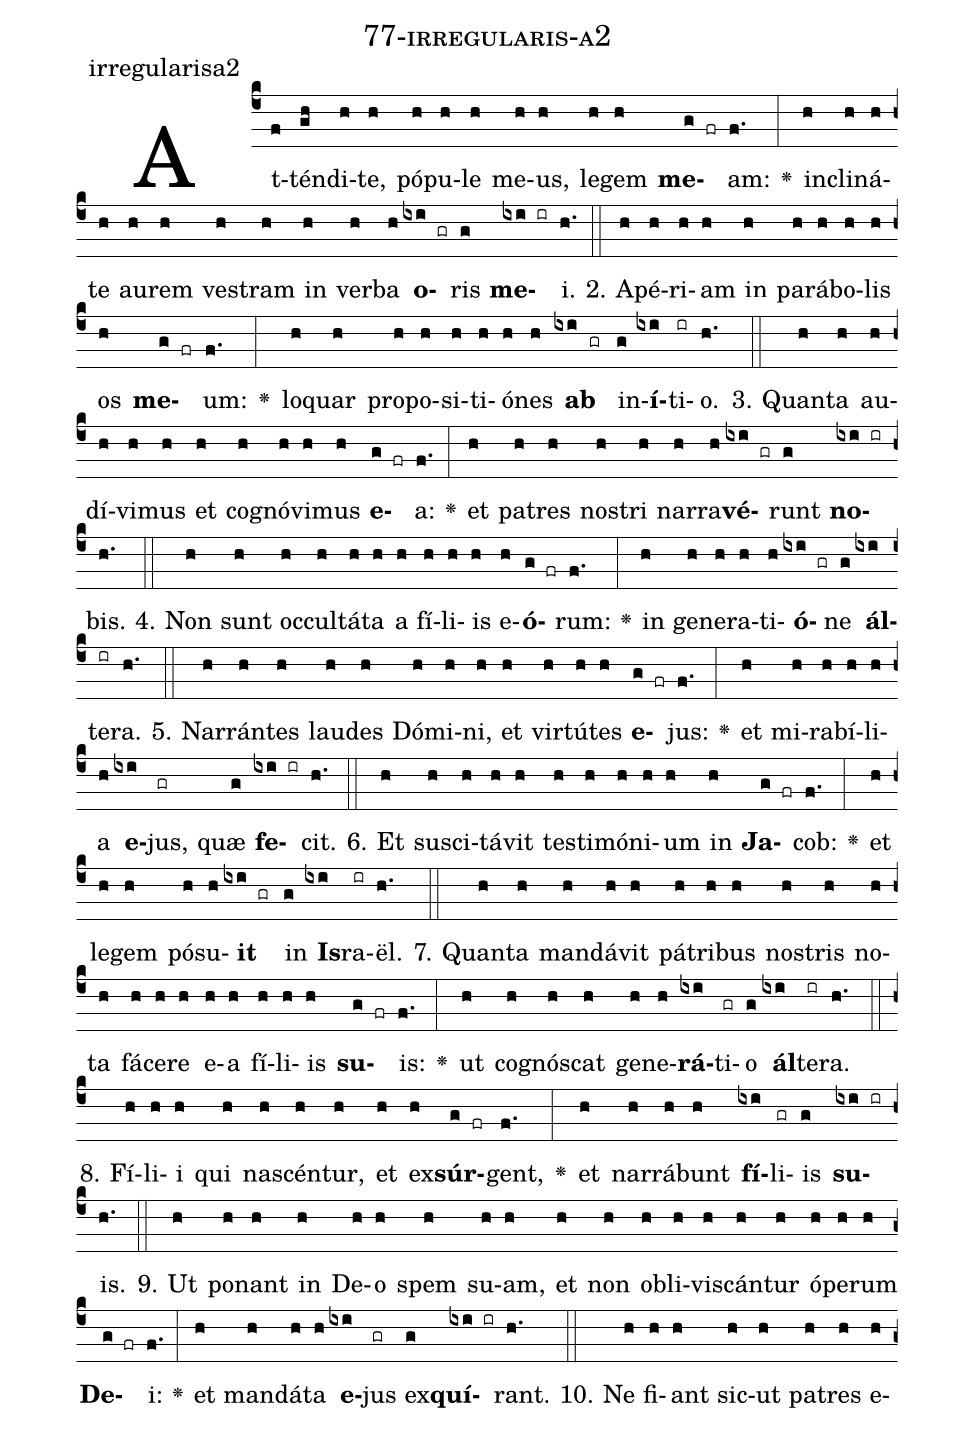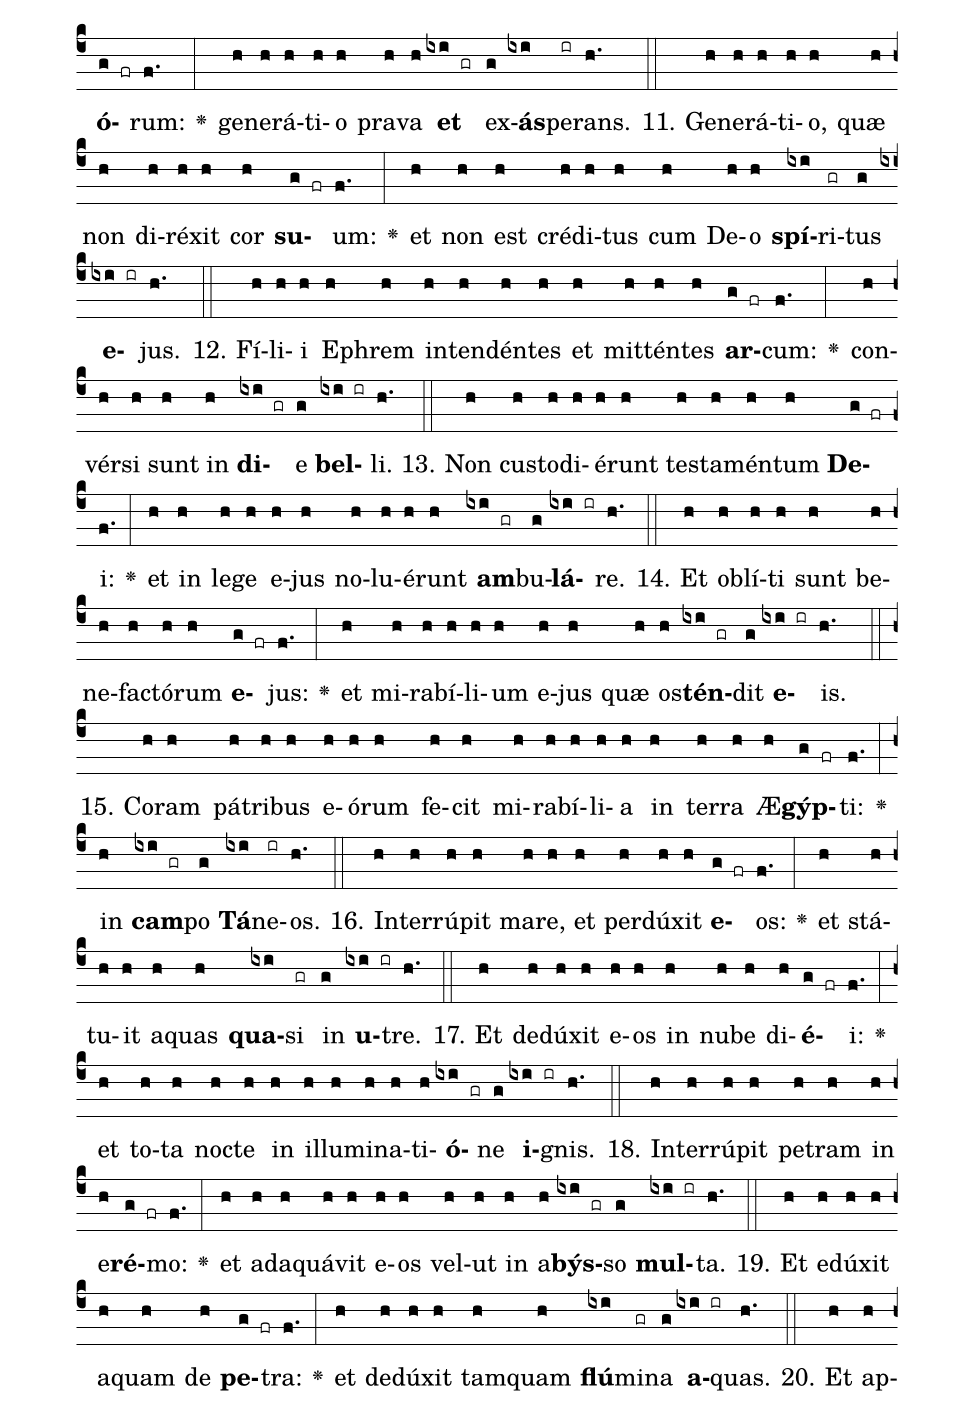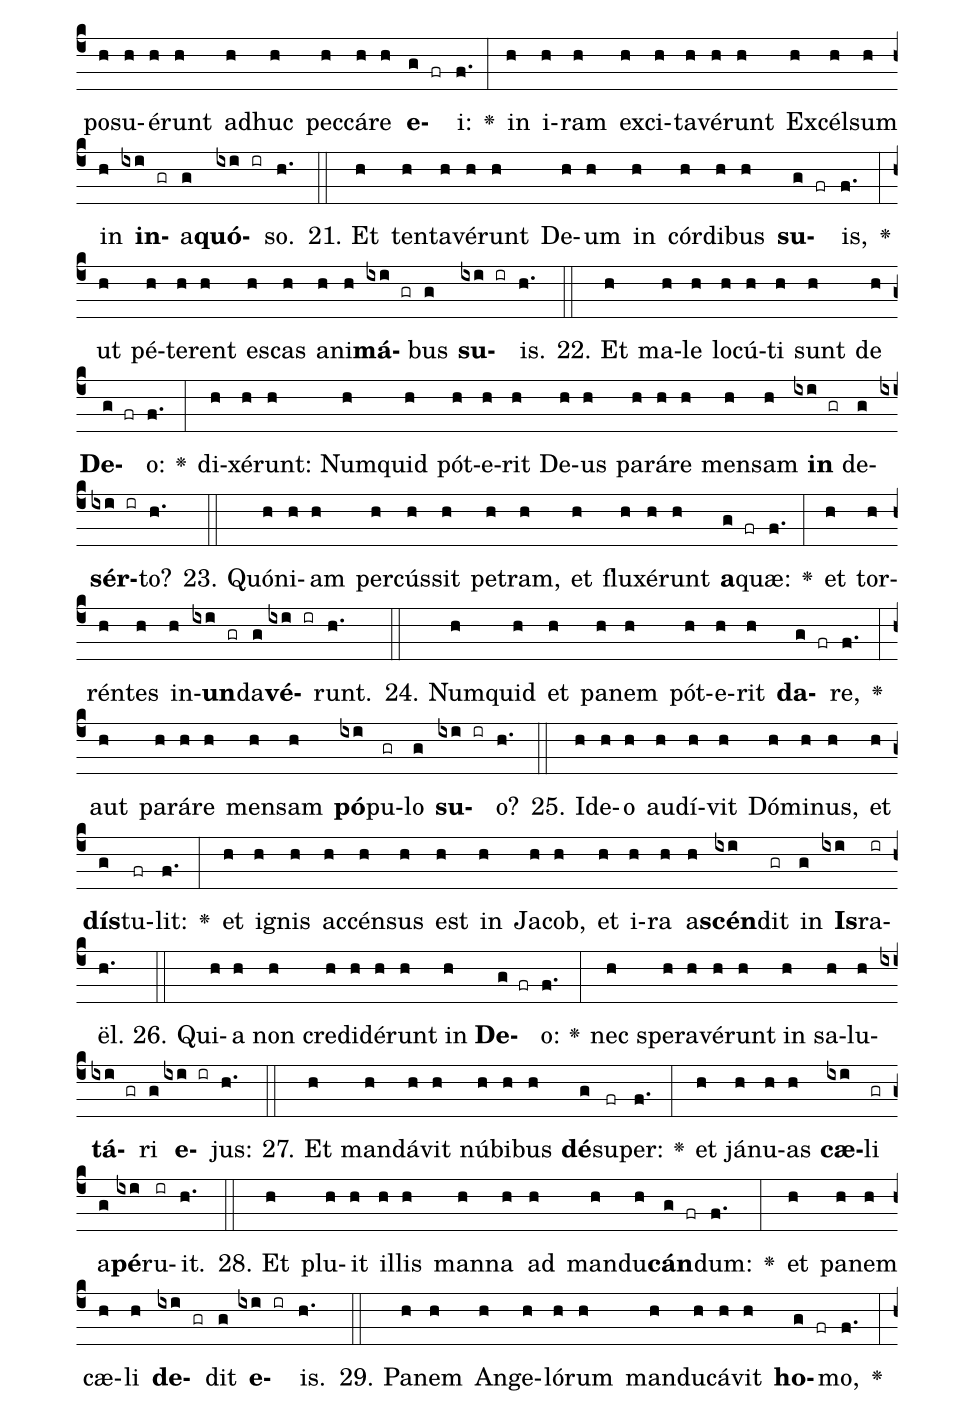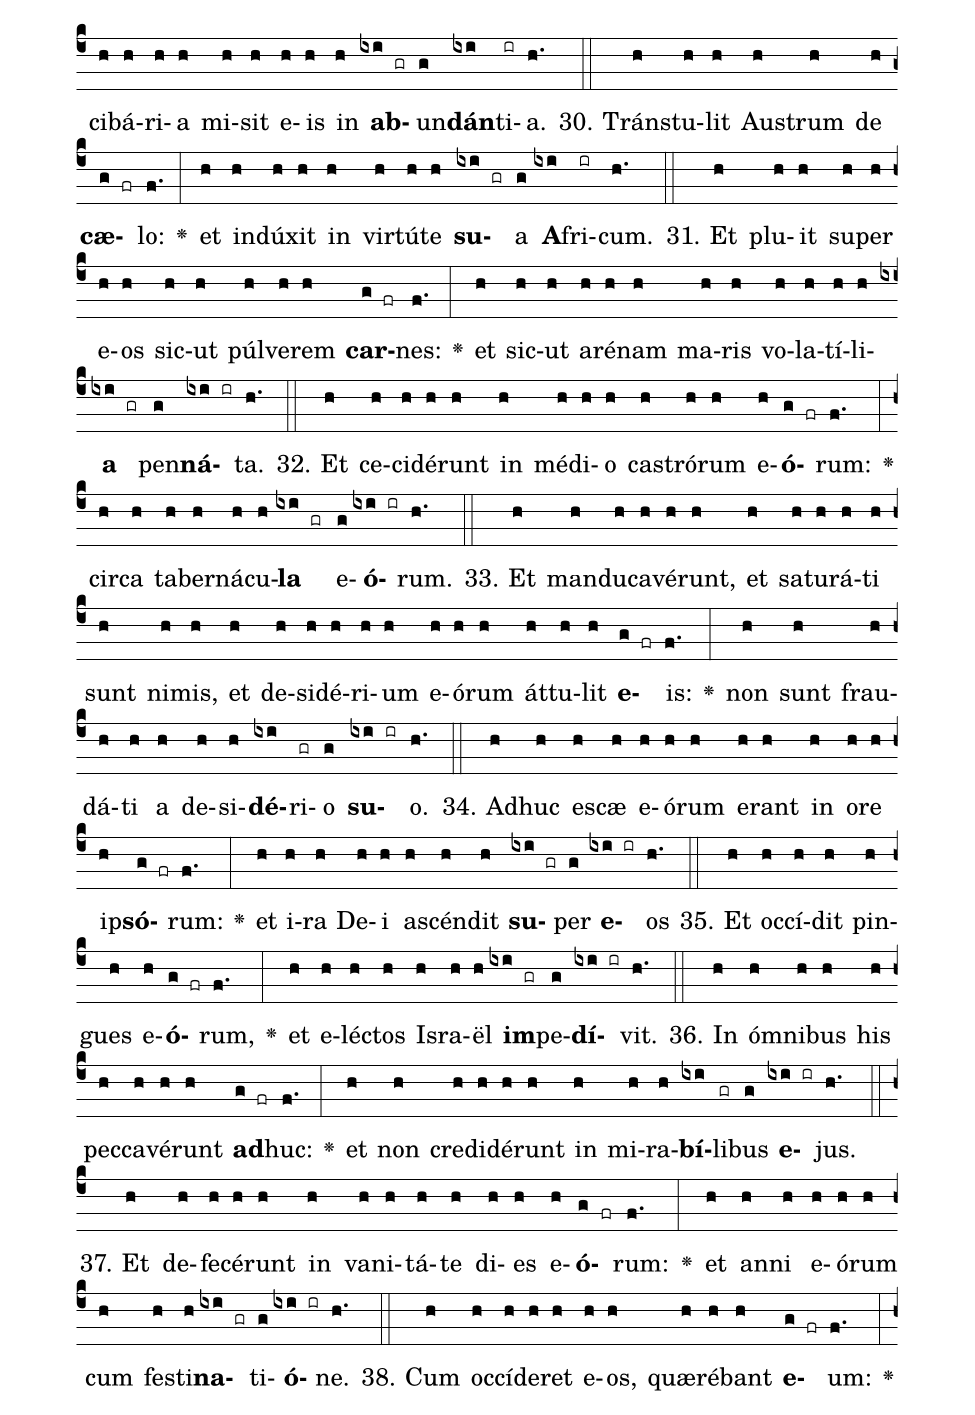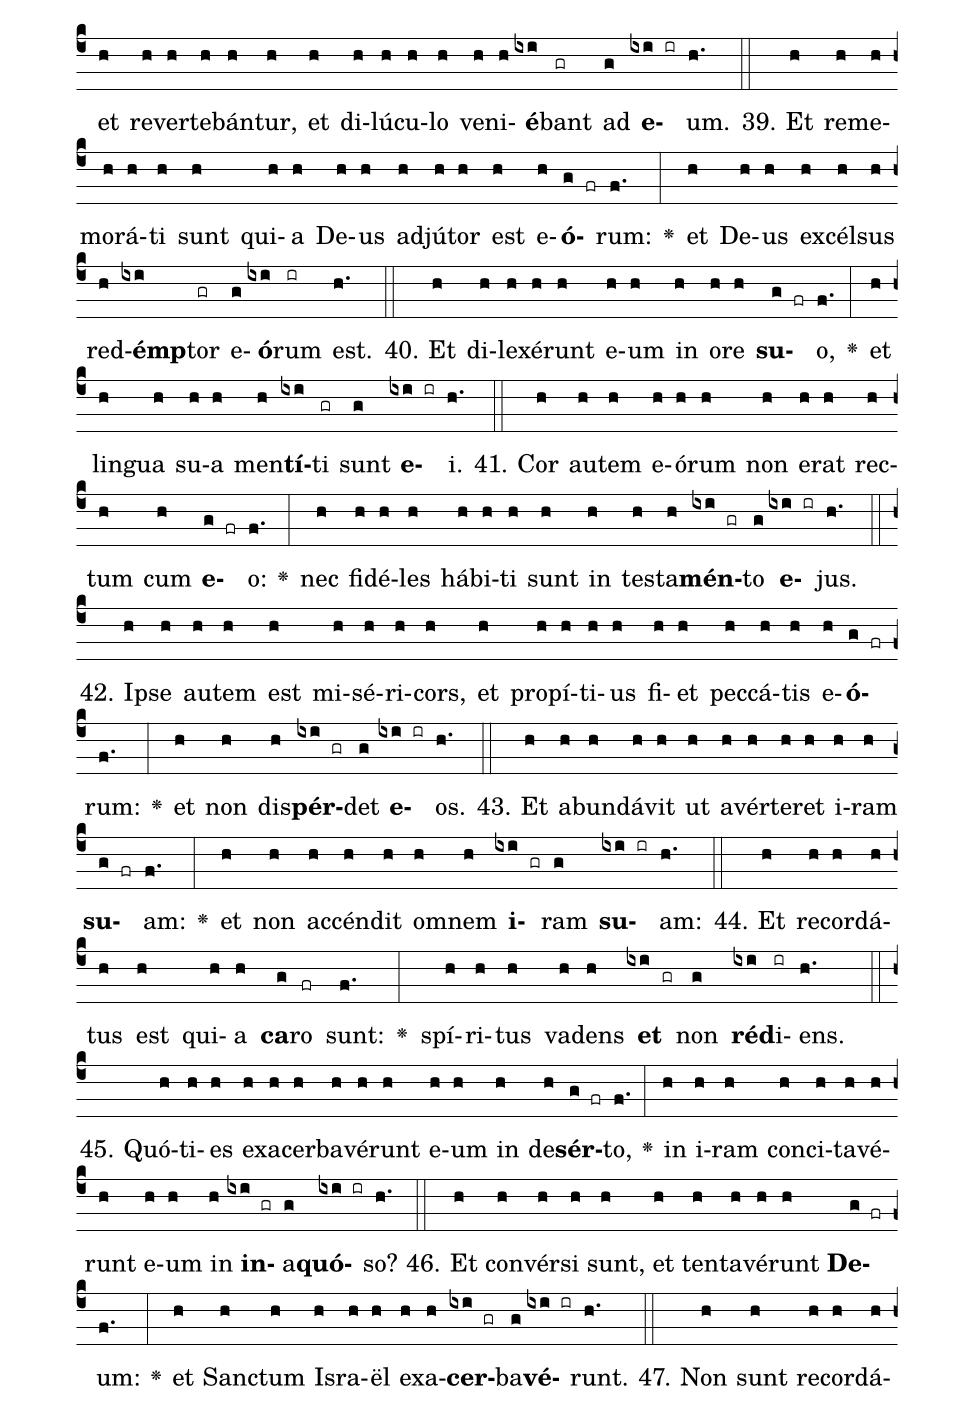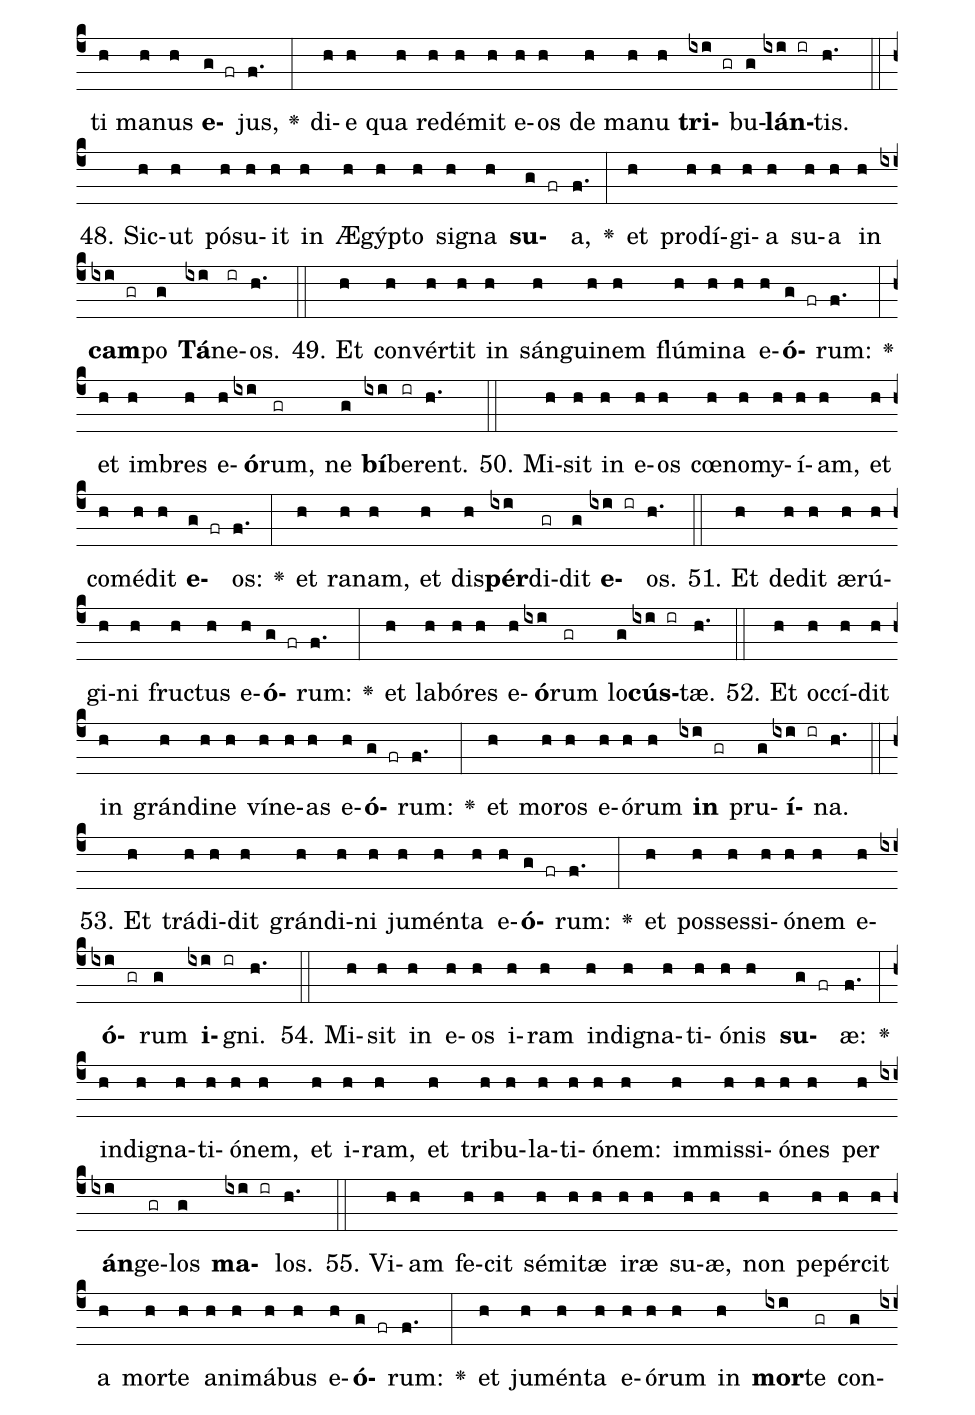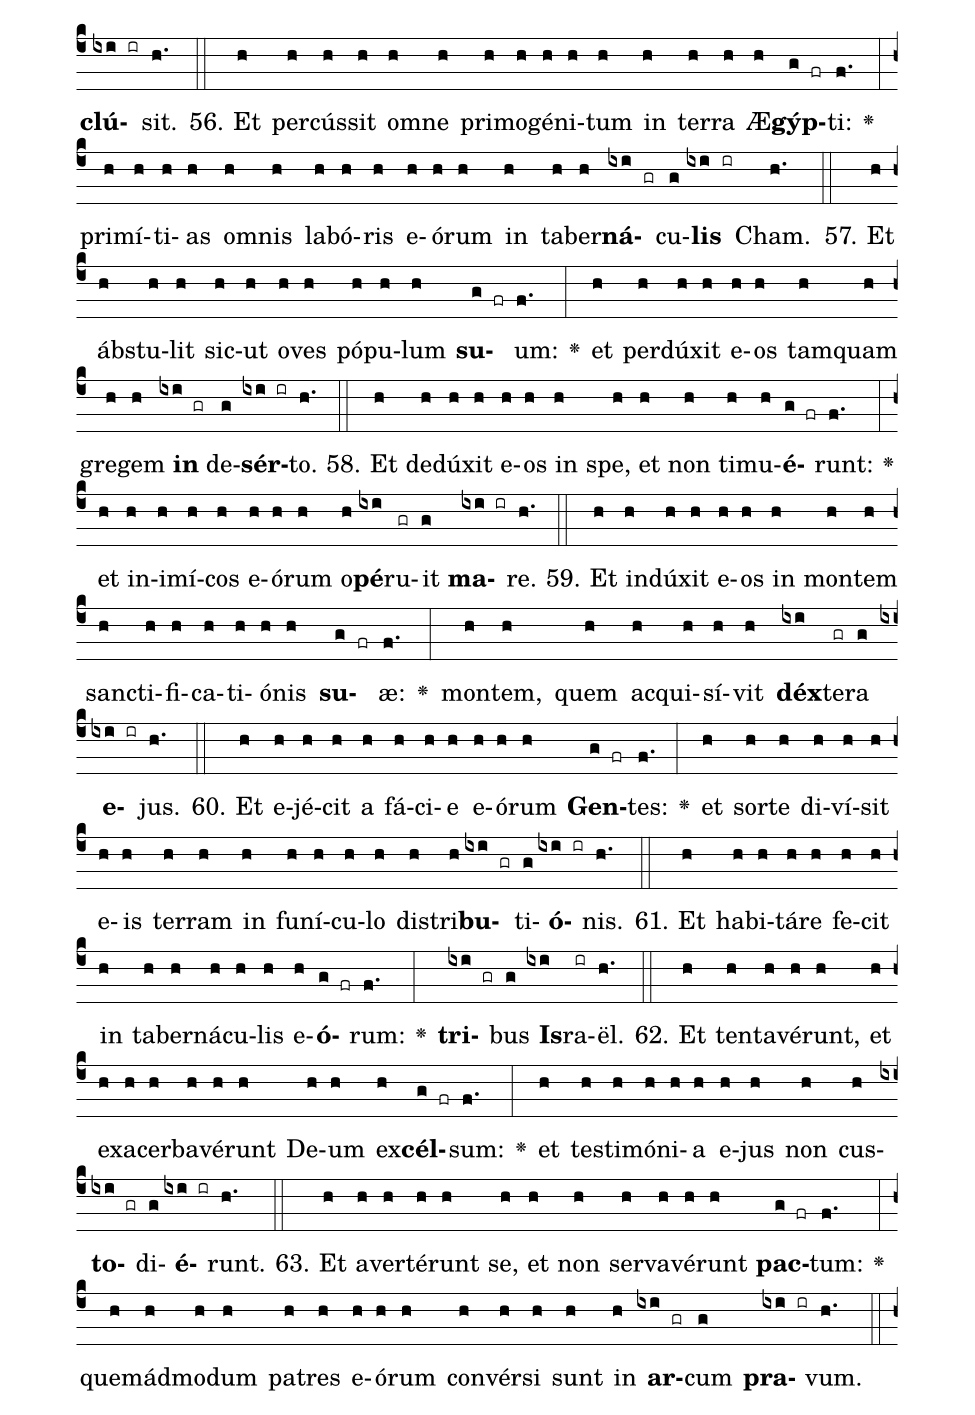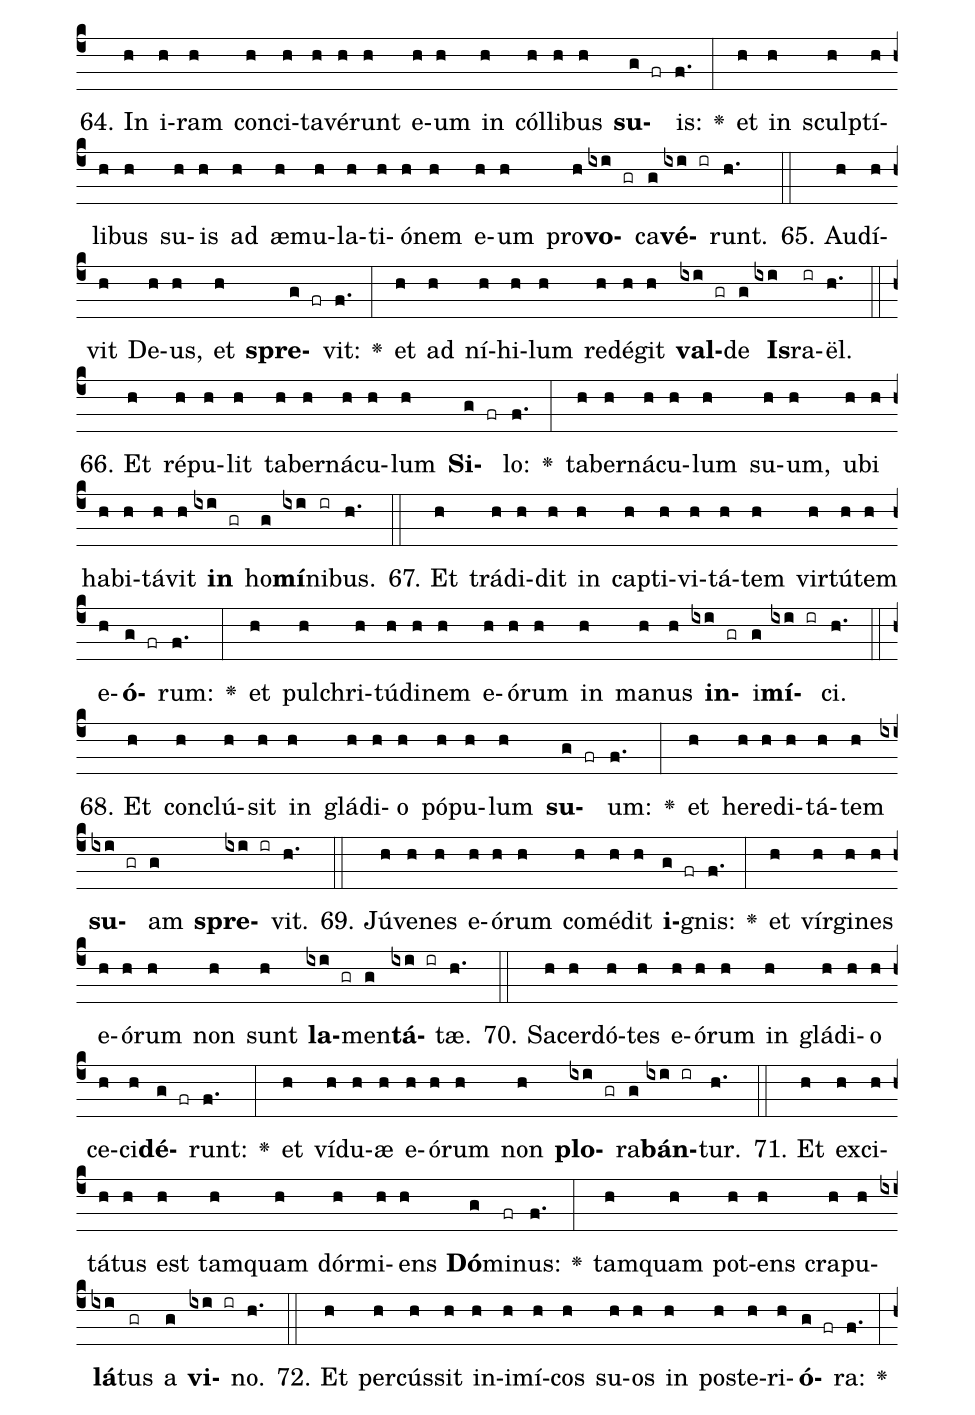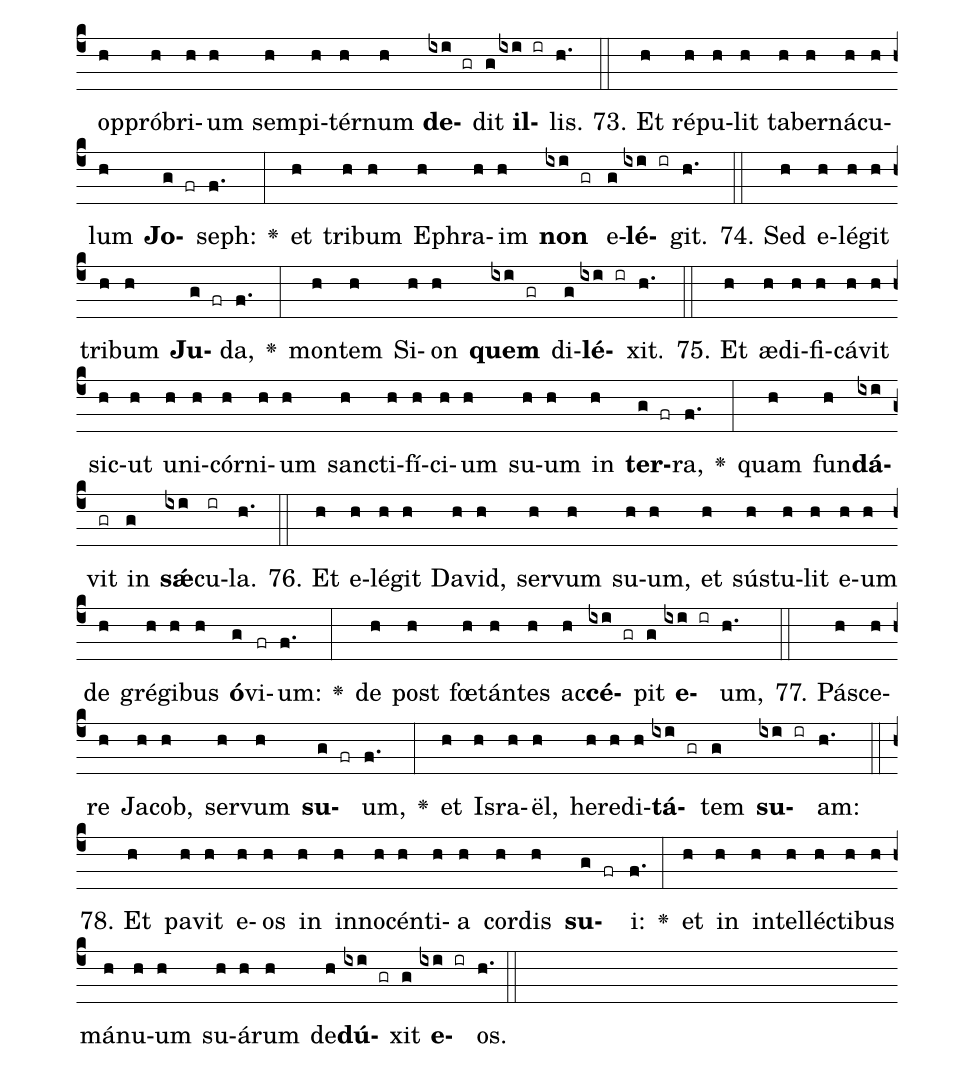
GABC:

name: 77-irregularis-a2;
annotation: irregularisa2;
%%
(c4)At(f)tén(gh)di(h)te,(h) pó(h)pu(h)le(h) me(h)us,(h) le(h)gem(h) <b>me</b>(g fr)am:(f.) <v>\greheightstar</v>(:) in(h)cli(h)ná(h)te(h) au(h)rem(h) ves(h)tram(h) in(h) ver(h)ba(h) <b>o</b>(ixi gr)ris(g) <b>me</b>(ixi ir)i.(h.) (::)
2. A(h)pé(h)ri(h)am(h) in(h) pa(h)rá(h)bo(h)lis(h) os(h) <b>me</b>(g fr)um:(f.) <v>\greheightstar</v>(:) lo(h)quar(h) pro(h)po(h)si(h)ti(h)ó(h)nes(h) <b>ab</b>(ixi gr) in(g)<b>í</b>(ixi)ti(ir)o.(h.) (::)
3. Quan(h)ta(h) au(h)dí(h)vi(h)mus(h) et(h) co(h)gnó(h)vi(h)mus(h) <b>e</b>(g fr)a:(f.) <v>\greheightstar</v>(:) et(h) pa(h)tres(h) nos(h)tri(h) nar(h)ra(h)<b>vé</b>(ixi gr)runt(g) <b>no</b>(ixi ir)bis.(h.) (::)
4. Non(h) sunt(h) oc(h)cul(h)tá(h)ta(h) a(h) fí(h)li(h)is(h) e(h)<b>ó</b>(g fr)rum:(f.) <v>\greheightstar</v>(:) in(h) ge(h)ne(h)ra(h)ti(h)<b>ó</b>(ixi gr)ne(g) <b>ál</b>(ixi)te(ir)ra.(h.) (::)
5. Nar(h)rán(h)tes(h) lau(h)des(h) Dó(h)mi(h)ni,(h) et(h) vir(h)tú(h)tes(h) <b>e</b>(g fr)jus:(f.) <v>\greheightstar</v>(:) et(h) mi(h)ra(h)bí(h)li(h)a(h) <b>e</b>(ixi)jus,(gr) quæ(g) <b>fe</b>(ixi ir)cit.(h.) (::)
6. Et(h) su(h)sci(h)tá(h)vit(h) tes(h)ti(h)mó(h)ni(h)um(h) in(h) <b>Ja</b>(g fr)cob:(f.) <v>\greheightstar</v>(:) et(h) le(h)gem(h) pó(h)su(h)<b>it</b>(ixi gr) in(g) <b>Is</b>(ixi)ra(ir)ël.(h.) (::)
7. Quan(h)ta(h) man(h)dá(h)vit(h) pá(h)tri(h)bus(h) nos(h)tris(h) no(h)ta(h) fá(h)ce(h)re(h) e(h)a(h) fí(h)li(h)is(h) <b>su</b>(g fr)is:(f.) <v>\greheightstar</v>(:) ut(h) co(h)gnós(h)cat(h) ge(h)ne(h)<b>rá</b>(ixi)ti(gr)o(g) <b>ál</b>(ixi)te(ir)ra.(h.) (::)
8. Fí(h)li(h)i(h) qui(h) na(h)scén(h)tur,(h) et(h) ex(h)<b>súr</b>(g fr)gent,(f.) <v>\greheightstar</v>(:) et(h) nar(h)rá(h)bunt(h) <b>fí</b>(ixi)li(gr)is(g) <b>su</b>(ixi ir)is.(h.) (::)
9. Ut(h) po(h)nant(h) in(h) De(h)o(h) spem(h) su(h)am,(h) et(h) non(h) ob(h)li(h)vis(h)cán(h)tur(h) ó(h)pe(h)rum(h) <b>De</b>(g fr)i:(f.) <v>\greheightstar</v>(:) et(h) man(h)dá(h)ta(h) <b>e</b>(ixi)jus(gr) ex(g)<b>quí</b>(ixi ir)rant.(h.) (::)
10. Ne(h) fi(h)ant(h) sic(h)ut(h) pa(h)tres(h) e(h)<b>ó</b>(g fr)rum:(f.) <v>\greheightstar</v>(:) ge(h)ne(h)rá(h)ti(h)o(h) pra(h)va(h) <b>et</b>(ixi gr) ex(g)<b>ás</b>(ixi)pe(ir)rans.(h.) (::)
11. Ge(h)ne(h)rá(h)ti(h)o,(h) quæ(h) non(h) di(h)ré(h)xit(h) cor(h) <b>su</b>(g fr)um:(f.) <v>\greheightstar</v>(:) et(h) non(h) est(h) cré(h)di(h)tus(h) cum(h) De(h)o(h) <b>spí</b>(ixi)ri(gr)tus(g) <b>e</b>(ixi ir)jus.(h.) (::)
12. Fí(h)li(h)i(h) E(h)phrem(h) in(h)ten(h)dén(h)tes(h) et(h) mit(h)tén(h)tes(h) <b>ar</b>(g fr)cum:(f.) <v>\greheightstar</v>(:) con(h)vér(h)si(h) sunt(h) in(h) <b>di</b>(ixi gr)e(g) <b>bel</b>(ixi ir)li.(h.) (::)
13. Non(h) cus(h)to(h)di(h)é(h)runt(h) tes(h)ta(h)mén(h)tum(h) <b>De</b>(g fr)i:(f.) <v>\greheightstar</v>(:) et(h) in(h) le(h)ge(h) e(h)jus(h) no(h)lu(h)é(h)runt(h) <b>am</b>(ixi gr)bu(g)<b>lá</b>(ixi ir)re.(h.) (::)
14. Et(h) ob(h)lí(h)ti(h) sunt(h) be(h)ne(h)fac(h)tó(h)rum(h) <b>e</b>(g fr)jus:(f.) <v>\greheightstar</v>(:) et(h) mi(h)ra(h)bí(h)li(h)um(h) e(h)jus(h) quæ(h) os(h)<b>tén</b>(ixi gr)dit(g) <b>e</b>(ixi ir)is.(h.) (::)
15. Co(h)ram(h) pá(h)tri(h)bus(h) e(h)ó(h)rum(h) fe(h)cit(h) mi(h)ra(h)bí(h)li(h)a(h) in(h) ter(h)ra(h) Æ(h)<b>gýp</b>(g fr)ti:(f.) <v>\greheightstar</v>(:) in(h) <b>cam</b>(ixi gr)po(g) <b>Tá</b>(ixi)ne(ir)os.(h.) (::)
16. In(h)ter(h)rú(h)pit(h) ma(h)re,(h) et(h) per(h)dú(h)xit(h) <b>e</b>(g fr)os:(f.) <v>\greheightstar</v>(:) et(h) stá(h)tu(h)it(h) a(h)quas(h) <b>qua</b>(ixi)si(gr) in(g) <b>u</b>(ixi ir)tre.(h.) (::)
17. Et(h) de(h)dú(h)xit(h) e(h)os(h) in(h) nu(h)be(h) di(h)<b>é</b>(g fr)i:(f.) <v>\greheightstar</v>(:) et(h) to(h)ta(h) noc(h)te(h) in(h) il(h)lu(h)mi(h)na(h)ti(h)<b>ó</b>(ixi gr)ne(g) <b>i</b>(ixi ir)gnis.(h.) (::)
18. In(h)ter(h)rú(h)pit(h) pe(h)tram(h) in(h) e(h)<b>ré</b>(g fr)mo:(f.) <v>\greheightstar</v>(:) et(h) ad(h)a(h)quá(h)vit(h) e(h)os(h) vel(h)ut(h) in(h) a(h)<b>býs</b>(ixi gr)so(g) <b>mul</b>(ixi ir)ta.(h.) (::)
19. Et(h) e(h)dú(h)xit(h) a(h)quam(h) de(h) <b>pe</b>(g fr)tra:(f.) <v>\greheightstar</v>(:) et(h) de(h)dú(h)xit(h) tam(h)quam(h) <b>flú</b>(ixi)mi(gr)na(g) <b>a</b>(ixi ir)quas.(h.) (::)
20. Et(h) ap(h)po(h)su(h)é(h)runt(h) ad(h)huc(h) pec(h)cá(h)re(h) <b>e</b>(g fr)i:(f.) <v>\greheightstar</v>(:) in(h) i(h)ram(h) ex(h)ci(h)ta(h)vé(h)runt(h) Ex(h)cél(h)sum(h) in(h) <b>in</b>(ixi gr)a(g)<b>quó</b>(ixi ir)so.(h.) (::)
21. Et(h) ten(h)ta(h)vé(h)runt(h) De(h)um(h) in(h) cór(h)di(h)bus(h) <b>su</b>(g fr)is,(f.) <v>\greheightstar</v>(:) ut(h) pé(h)te(h)rent(h) es(h)cas(h) a(h)ni(h)<b>má</b>(ixi gr)bus(g) <b>su</b>(ixi ir)is.(h.) (::)
22. Et(h) ma(h)le(h) lo(h)cú(h)ti(h) sunt(h) de(h) <b>De</b>(g fr)o:(f.) <v>\greheightstar</v>(:) di(h)xé(h)runt:(h) Num(h)quid(h) pót(h)e(h)rit(h) De(h)us(h) pa(h)rá(h)re(h) men(h)sam(h) <b>in</b>(ixi gr) de(g)<b>sér</b>(ixi ir)to?(h.) (::)
23. Quón(h)i(h)am(h) per(h)cús(h)sit(h) pe(h)tram,(h) et(h) flu(h)xé(h)runt(h) <b>a</b>(g fr)quæ:(f.) <v>\greheightstar</v>(:) et(h) tor(h)rén(h)tes(h) in(h)<b>un</b>(ixi gr)da(g)<b>vé</b>(ixi ir)runt.(h.) (::)
24. Num(h)quid(h) et(h) pa(h)nem(h) pót(h)e(h)rit(h) <b>da</b>(g fr)re,(f.) <v>\greheightstar</v>(:) aut(h) pa(h)rá(h)re(h) men(h)sam(h) <b>pó</b>(ixi)pu(gr)lo(g) <b>su</b>(ixi ir)o?(h.) (::)
25. Id(h)e(h)o(h) au(h)dí(h)vit(h) Dó(h)mi(h)nus,(h) et(h) <b>dís</b>(g)tu(fr)lit:(f.) <v>\greheightstar</v>(:) et(h) i(h)gnis(h) ac(h)cén(h)sus(h) est(h) in(h) Ja(h)cob,(h) et(h) i(h)ra(h) a(h)<b>scén</b>(ixi)dit(gr) in(g) <b>Is</b>(ixi)ra(ir)ël.(h.) (::)
26. Qui(h)a(h) non(h) cre(h)di(h)dé(h)runt(h) in(h) <b>De</b>(g fr)o:(f.) <v>\greheightstar</v>(:) nec(h) spe(h)ra(h)vé(h)runt(h) in(h) sa(h)lu(h)<b>tá</b>(ixi gr)ri(g) <b>e</b>(ixi ir)jus:(h.) (::)
27. Et(h) man(h)dá(h)vit(h) nú(h)bi(h)bus(h) <b>dé</b>(g)su(fr)per:(f.) <v>\greheightstar</v>(:) et(h) já(h)nu(h)as(h) <b>cæ</b>(ixi)li(gr) a(g)<b>pé</b>(ixi)ru(ir)it.(h.) (::)
28. Et(h) plu(h)it(h) il(h)lis(h) man(h)na(h) ad(h) man(h)du(h)<b>cán</b>(g fr)dum:(f.) <v>\greheightstar</v>(:) et(h) pa(h)nem(h) cæ(h)li(h) <b>de</b>(ixi gr)dit(g) <b>e</b>(ixi ir)is.(h.) (::)
29. Pa(h)nem(h) An(h)ge(h)ló(h)rum(h) man(h)du(h)cá(h)vit(h) <b>ho</b>(g fr)mo,(f.) <v>\greheightstar</v>(:) ci(h)bá(h)ri(h)a(h) mi(h)sit(h) e(h)is(h) in(h) <b>ab</b>(ixi gr)un(g)<b>dán</b>(ixi)ti(ir)a.(h.) (::)
30. Tráns(h)tu(h)lit(h) Aus(h)trum(h) de(h) <b>cæ</b>(g fr)lo:(f.) <v>\greheightstar</v>(:) et(h) in(h)dú(h)xit(h) in(h) vir(h)tú(h)te(h) <b>su</b>(ixi gr)a(g) <b>A</b>(ixi)fri(ir)cum.(h.) (::)
31. Et(h) plu(h)it(h) su(h)per(h) e(h)os(h) sic(h)ut(h) púl(h)ve(h)rem(h) <b>car</b>(g fr)nes:(f.) <v>\greheightstar</v>(:) et(h) sic(h)ut(h) a(h)ré(h)nam(h) ma(h)ris(h) vo(h)la(h)tí(h)li(h)<b>a</b>(ixi gr) pen(g)<b>ná</b>(ixi ir)ta.(h.) (::)
32. Et(h) ce(h)ci(h)dé(h)runt(h) in(h) mé(h)di(h)o(h) cas(h)tró(h)rum(h) e(h)<b>ó</b>(g fr)rum:(f.) <v>\greheightstar</v>(:) cir(h)ca(h) ta(h)ber(h)ná(h)cu(h)<b>la</b>(ixi gr) e(g)<b>ó</b>(ixi ir)rum.(h.) (::)
33. Et(h) man(h)du(h)ca(h)vé(h)runt,(h) et(h) sa(h)tu(h)rá(h)ti(h) sunt(h) ni(h)mis,(h) et(h) de(h)si(h)dé(h)ri(h)um(h) e(h)ó(h)rum(h) át(h)tu(h)lit(h) <b>e</b>(g fr)is:(f.) <v>\greheightstar</v>(:) non(h) sunt(h) frau(h)dá(h)ti(h) a(h) de(h)si(h)<b>dé</b>(ixi)ri(gr)o(g) <b>su</b>(ixi ir)o.(h.) (::)
34. Ad(h)huc(h) e(h)scæ(h) e(h)ó(h)rum(h) e(h)rant(h) in(h) o(h)re(h) ip(h)<b>só</b>(g fr)rum:(f.) <v>\greheightstar</v>(:) et(h) i(h)ra(h) De(h)i(h) a(h)scén(h)dit(h) <b>su</b>(ixi gr)per(g) <b>e</b>(ixi ir)os(h.) (::)
35. Et(h) oc(h)cí(h)dit(h) pin(h)gues(h) e(h)<b>ó</b>(g fr)rum,(f.) <v>\greheightstar</v>(:) et(h) e(h)léc(h)tos(h) Is(h)ra(h)ël(h) <b>im</b>(ixi gr)pe(g)<b>dí</b>(ixi ir)vit.(h.) (::)
36. In(h) óm(h)ni(h)bus(h) his(h) pec(h)ca(h)vé(h)runt(h) <b>ad</b>(g fr)huc:(f.) <v>\greheightstar</v>(:) et(h) non(h) cre(h)di(h)dé(h)runt(h) in(h) mi(h)ra(h)<b>bí</b>(ixi)li(gr)bus(g) <b>e</b>(ixi ir)jus.(h.) (::)
37. Et(h) de(h)fe(h)cé(h)runt(h) in(h) va(h)ni(h)tá(h)te(h) di(h)es(h) e(h)<b>ó</b>(g fr)rum:(f.) <v>\greheightstar</v>(:) et(h) an(h)ni(h) e(h)ó(h)rum(h) cum(h) fes(h)ti(h)<b>na</b>(ixi gr)ti(g)<b>ó</b>(ixi ir)ne.(h.) (::)
38. Cum(h) oc(h)cí(h)de(h)ret(h) e(h)os,(h) quæ(h)ré(h)bant(h) <b>e</b>(g fr)um:(f.) <v>\greheightstar</v>(:) et(h) re(h)ver(h)te(h)bán(h)tur,(h) et(h) di(h)lú(h)cu(h)lo(h) ve(h)ni(h)<b>é</b>(ixi)bant(gr) ad(g) <b>e</b>(ixi ir)um.(h.) (::)
39. Et(h) re(h)me(h)mo(h)rá(h)ti(h) sunt(h) qui(h)a(h) De(h)us(h) ad(h)jú(h)tor(h) est(h) e(h)<b>ó</b>(g fr)rum:(f.) <v>\greheightstar</v>(:) et(h) De(h)us(h) ex(h)cél(h)sus(h) red(h)<b>émp</b>(ixi)tor(gr) e(g)<b>ó</b>(ixi)rum(ir) est.(h.) (::)
40. Et(h) di(h)le(h)xé(h)runt(h) e(h)um(h) in(h) o(h)re(h) <b>su</b>(g fr)o,(f.) <v>\greheightstar</v>(:) et(h) lin(h)gua(h) su(h)a(h) men(h)<b>tí</b>(ixi)ti(gr) sunt(g) <b>e</b>(ixi ir)i.(h.) (::)
41. Cor(h) au(h)tem(h) e(h)ó(h)rum(h) non(h) e(h)rat(h) rec(h)tum(h) cum(h) <b>e</b>(g fr)o:(f.) <v>\greheightstar</v>(:) nec(h) fi(h)dé(h)les(h) há(h)bi(h)ti(h) sunt(h) in(h) tes(h)ta(h)<b>mén</b>(ixi gr)to(g) <b>e</b>(ixi ir)jus.(h.) (::)
42. Ip(h)se(h) au(h)tem(h) est(h) mi(h)sé(h)ri(h)cors,(h) et(h) pro(h)pí(h)ti(h)us(h) fi(h)et(h) pec(h)cá(h)tis(h) e(h)<b>ó</b>(g fr)rum:(f.) <v>\greheightstar</v>(:) et(h) non(h) dis(h)<b>pér</b>(ixi gr)det(g) <b>e</b>(ixi ir)os.(h.) (::)
43. Et(h) ab(h)un(h)dá(h)vit(h) ut(h) a(h)vér(h)te(h)ret(h) i(h)ram(h) <b>su</b>(g fr)am:(f.) <v>\greheightstar</v>(:) et(h) non(h) ac(h)cén(h)dit(h) om(h)nem(h) <b>i</b>(ixi gr)ram(g) <b>su</b>(ixi ir)am:(h.) (::)
44. Et(h) re(h)cor(h)dá(h)tus(h) est(h) qui(h)a(h) <b>ca</b>(g)ro(fr) sunt:(f.) <v>\greheightstar</v>(:) spí(h)ri(h)tus(h) va(h)dens(h) <b>et</b>(ixi gr) non(g) <b>réd</b>(ixi)i(ir)ens.(h.) (::)
45. Quó(h)ti(h)es(h) ex(h)a(h)cer(h)ba(h)vé(h)runt(h) e(h)um(h) in(h) de(h)<b>sér</b>(g fr)to,(f.) <v>\greheightstar</v>(:) in(h) i(h)ram(h) con(h)ci(h)ta(h)vé(h)runt(h) e(h)um(h) in(h) <b>in</b>(ixi gr)a(g)<b>quó</b>(ixi ir)so?(h.) (::)
46. Et(h) con(h)vér(h)si(h) sunt,(h) et(h) ten(h)ta(h)vé(h)runt(h) <b>De</b>(g fr)um:(f.) <v>\greheightstar</v>(:) et(h) Sanc(h)tum(h) Is(h)ra(h)ël(h) ex(h)a(h)<b>cer</b>(ixi gr)ba(g)<b>vé</b>(ixi ir)runt.(h.) (::)
47. Non(h) sunt(h) re(h)cor(h)dá(h)ti(h) ma(h)nus(h) <b>e</b>(g fr)jus,(f.) <v>\greheightstar</v>(:) di(h)e(h) qua(h) red(h)é(h)mit(h) e(h)os(h) de(h) ma(h)nu(h) <b>tri</b>(ixi gr)bu(g)<b>lán</b>(ixi ir)tis.(h.) (::)
48. Sic(h)ut(h) pó(h)su(h)it(h) in(h) Æ(h)gýp(h)to(h) si(h)gna(h) <b>su</b>(g fr)a,(f.) <v>\greheightstar</v>(:) et(h) prod(h)í(h)gi(h)a(h) su(h)a(h) in(h) <b>cam</b>(ixi gr)po(g) <b>Tá</b>(ixi)ne(ir)os.(h.) (::)
49. Et(h) con(h)vér(h)tit(h) in(h) sán(h)gui(h)nem(h) flú(h)mi(h)na(h) e(h)<b>ó</b>(g fr)rum:(f.) <v>\greheightstar</v>(:) et(h) im(h)bres(h) e(h)<b>ó</b>(ixi)rum,(gr) ne(g) <b>bí</b>(ixi)be(ir)rent.(h.) (::)
50. Mi(h)sit(h) in(h) e(h)os(h) cœ(h)no(h)my(h)í(h)am,(h) et(h) com(h)é(h)dit(h) <b>e</b>(g fr)os:(f.) <v>\greheightstar</v>(:) et(h) ra(h)nam,(h) et(h) dis(h)<b>pér</b>(ixi)di(gr)dit(g) <b>e</b>(ixi ir)os.(h.) (::)
51. Et(h) de(h)dit(h) æ(h)rú(h)gi(h)ni(h) fruc(h)tus(h) e(h)<b>ó</b>(g fr)rum:(f.) <v>\greheightstar</v>(:) et(h) la(h)bó(h)res(h) e(h)<b>ó</b>(ixi)rum(gr) lo(g)<b>cús</b>(ixi ir)tæ.(h.) (::)
52. Et(h) oc(h)cí(h)dit(h) in(h) grán(h)di(h)ne(h) ví(h)ne(h)as(h) e(h)<b>ó</b>(g fr)rum:(f.) <v>\greheightstar</v>(:) et(h) mo(h)ros(h) e(h)ó(h)rum(h) <b>in</b>(ixi gr) pru(g)<b>í</b>(ixi ir)na.(h.) (::)
53. Et(h) trá(h)di(h)dit(h) grán(h)di(h)ni(h) ju(h)mén(h)ta(h) e(h)<b>ó</b>(g fr)rum:(f.) <v>\greheightstar</v>(:) et(h) pos(h)ses(h)si(h)ó(h)nem(h) e(h)<b>ó</b>(ixi gr)rum(g) <b>i</b>(ixi ir)gni.(h.) (::)
54. Mi(h)sit(h) in(h) e(h)os(h) i(h)ram(h) in(h)di(h)gna(h)ti(h)ó(h)nis(h) <b>su</b>(g fr)æ:(f.) <v>\greheightstar</v>(:) in(h)di(h)gna(h)ti(h)ó(h)nem,(h) et(h) i(h)ram,(h) et(h) tri(h)bu(h)la(h)ti(h)ó(h)nem:(h) im(h)mis(h)si(h)ó(h)nes(h) per(h) <b>án</b>(ixi)ge(gr)los(g) <b>ma</b>(ixi ir)los.(h.) (::)
55. Vi(h)am(h) fe(h)cit(h) sé(h)mi(h)tæ(h) i(h)ræ(h) su(h)æ,(h) non(h) pe(h)pér(h)cit(h) a(h) mor(h)te(h) a(h)ni(h)má(h)bus(h) e(h)<b>ó</b>(g fr)rum:(f.) <v>\greheightstar</v>(:) et(h) ju(h)mén(h)ta(h) e(h)ó(h)rum(h) in(h) <b>mor</b>(ixi)te(gr) con(g)<b>clú</b>(ixi ir)sit.(h.) (::)
56. Et(h) per(h)cús(h)sit(h) om(h)ne(h) pri(h)mo(h)gé(h)ni(h)tum(h) in(h) ter(h)ra(h) Æ(h)<b>gýp</b>(g fr)ti:(f.) <v>\greheightstar</v>(:) pri(h)mí(h)ti(h)as(h) om(h)nis(h) la(h)bó(h)ris(h) e(h)ó(h)rum(h) in(h) ta(h)ber(h)<b>ná</b>(ixi gr)cu(g)<b>lis</b>(ixi ir) Cham.(h.) (::)
57. Et(h) ábs(h)tu(h)lit(h) sic(h)ut(h) o(h)ves(h) pó(h)pu(h)lum(h) <b>su</b>(g fr)um:(f.) <v>\greheightstar</v>(:) et(h) per(h)dú(h)xit(h) e(h)os(h) tam(h)quam(h) gre(h)gem(h) <b>in</b>(ixi gr) de(g)<b>sér</b>(ixi ir)to.(h.) (::)
58. Et(h) de(h)dú(h)xit(h) e(h)os(h) in(h) spe,(h) et(h) non(h) ti(h)mu(h)<b>é</b>(g fr)runt:(f.) <v>\greheightstar</v>(:) et(h) in(h)i(h)mí(h)cos(h) e(h)ó(h)rum(h) o(h)<b>pé</b>(ixi)ru(gr)it(g) <b>ma</b>(ixi ir)re.(h.) (::)
59. Et(h) in(h)dú(h)xit(h) e(h)os(h) in(h) mon(h)tem(h) sanc(h)ti(h)fi(h)ca(h)ti(h)ó(h)nis(h) <b>su</b>(g fr)æ:(f.) <v>\greheightstar</v>(:) mon(h)tem,(h) quem(h) ac(h)qui(h)sí(h)vit(h) <b>déx</b>(ixi)te(gr)ra(g) <b>e</b>(ixi ir)jus.(h.) (::)
60. Et(h) e(h)jé(h)cit(h) a(h) fá(h)ci(h)e(h) e(h)ó(h)rum(h) <b>Gen</b>(g fr)tes:(f.) <v>\greheightstar</v>(:) et(h) sor(h)te(h) di(h)ví(h)sit(h) e(h)is(h) ter(h)ram(h) in(h) fu(h)ní(h)cu(h)lo(h) dis(h)tri(h)<b>bu</b>(ixi gr)ti(g)<b>ó</b>(ixi ir)nis.(h.) (::)
61. Et(h) ha(h)bi(h)tá(h)re(h) fe(h)cit(h) in(h) ta(h)ber(h)ná(h)cu(h)lis(h) e(h)<b>ó</b>(g fr)rum:(f.) <v>\greheightstar</v>(:) <b>tri</b>(ixi gr)bus(g) <b>Is</b>(ixi)ra(ir)ël.(h.) (::)
62. Et(h) ten(h)ta(h)vé(h)runt,(h) et(h) ex(h)a(h)cer(h)ba(h)vé(h)runt(h) De(h)um(h) ex(h)<b>cél</b>(g fr)sum:(f.) <v>\greheightstar</v>(:) et(h) tes(h)ti(h)mó(h)ni(h)a(h) e(h)jus(h) non(h) cus(h)<b>to</b>(ixi gr)di(g)<b>é</b>(ixi ir)runt.(h.) (::)
63. Et(h) a(h)ver(h)té(h)runt(h) se,(h) et(h) non(h) ser(h)va(h)vé(h)runt(h) <b>pac</b>(g fr)tum:(f.) <v>\greheightstar</v>(:) quem(h)ád(h)mo(h)dum(h) pa(h)tres(h) e(h)ó(h)rum(h) con(h)vér(h)si(h) sunt(h) in(h) <b>ar</b>(ixi gr)cum(g) <b>pra</b>(ixi ir)vum.(h.) (::)
64. In(h) i(h)ram(h) con(h)ci(h)ta(h)vé(h)runt(h) e(h)um(h) in(h) cól(h)li(h)bus(h) <b>su</b>(g fr)is:(f.) <v>\greheightstar</v>(:) et(h) in(h) sculp(h)tí(h)li(h)bus(h) su(h)is(h) ad(h) æ(h)mu(h)la(h)ti(h)ó(h)nem(h) e(h)um(h) pro(h)<b>vo</b>(ixi gr)ca(g)<b>vé</b>(ixi ir)runt.(h.) (::)
65. Au(h)dí(h)vit(h) De(h)us,(h) et(h) <b>spre</b>(g fr)vit:(f.) <v>\greheightstar</v>(:) et(h) ad(h) ní(h)hi(h)lum(h) red(h)é(h)git(h) <b>val</b>(ixi gr)de(g) <b>Is</b>(ixi)ra(ir)ël.(h.) (::)
66. Et(h) ré(h)pu(h)lit(h) ta(h)ber(h)ná(h)cu(h)lum(h) <b>Si</b>(g fr)lo:(f.) <v>\greheightstar</v>(:) ta(h)ber(h)ná(h)cu(h)lum(h) su(h)um,(h) u(h)bi(h) ha(h)bi(h)tá(h)vit(h) <b>in</b>(ixi gr) ho(g)<b>mí</b>(ixi)ni(ir)bus.(h.) (::)
67. Et(h) trá(h)di(h)dit(h) in(h) cap(h)ti(h)vi(h)tá(h)tem(h) vir(h)tú(h)tem(h) e(h)<b>ó</b>(g fr)rum:(f.) <v>\greheightstar</v>(:) et(h) pul(h)chri(h)tú(h)di(h)nem(h) e(h)ó(h)rum(h) in(h) ma(h)nus(h) <b>in</b>(ixi gr)i(g)<b>mí</b>(ixi ir)ci.(h.) (::)
68. Et(h) con(h)clú(h)sit(h) in(h) glá(h)di(h)o(h) pó(h)pu(h)lum(h) <b>su</b>(g fr)um:(f.) <v>\greheightstar</v>(:) et(h) he(h)re(h)di(h)tá(h)tem(h) <b>su</b>(ixi gr)am(g) <b>spre</b>(ixi ir)vit.(h.) (::)
69. Jú(h)ve(h)nes(h) e(h)ó(h)rum(h) com(h)é(h)dit(h) <b>i</b>(g fr)gnis:(f.) <v>\greheightstar</v>(:) et(h) vír(h)gi(h)nes(h) e(h)ó(h)rum(h) non(h) sunt(h) <b>la</b>(ixi gr)men(g)<b>tá</b>(ixi ir)tæ.(h.) (::)
70. Sa(h)cer(h)dó(h)tes(h) e(h)ó(h)rum(h) in(h) glá(h)di(h)o(h) ce(h)ci(h)<b>dé</b>(g fr)runt:(f.) <v>\greheightstar</v>(:) et(h) ví(h)du(h)æ(h) e(h)ó(h)rum(h) non(h) <b>plo</b>(ixi gr)ra(g)<b>bán</b>(ixi ir)tur.(h.) (::)
71. Et(h) ex(h)ci(h)tá(h)tus(h) est(h) tam(h)quam(h) dór(h)mi(h)ens(h) <b>Dó</b>(g)mi(fr)nus:(f.) <v>\greheightstar</v>(:) tam(h)quam(h) pot(h)ens(h) cra(h)pu(h)<b>lá</b>(ixi)tus(gr) a(g) <b>vi</b>(ixi ir)no.(h.) (::)
72. Et(h) per(h)cús(h)sit(h) in(h)i(h)mí(h)cos(h) su(h)os(h) in(h) post(h)e(h)ri(h)<b>ó</b>(g fr)ra:(f.) <v>\greheightstar</v>(:) op(h)pró(h)bri(h)um(h) sem(h)pi(h)tér(h)num(h) <b>de</b>(ixi gr)dit(g) <b>il</b>(ixi ir)lis.(h.) (::)
73. Et(h) ré(h)pu(h)lit(h) ta(h)ber(h)ná(h)cu(h)lum(h) <b>Jo</b>(g fr)seph:(f.) <v>\greheightstar</v>(:) et(h) tri(h)bum(h) E(h)phra(h)im(h) <b>non</b>(ixi gr) e(g)<b>lé</b>(ixi ir)git.(h.) (::)
74. Sed(h) e(h)lé(h)git(h) tri(h)bum(h) <b>Ju</b>(g fr)da,(f.) <v>\greheightstar</v>(:) mon(h)tem(h) Si(h)on(h) <b>quem</b>(ixi gr) di(g)<b>lé</b>(ixi ir)xit.(h.) (::)
75. Et(h) æ(h)di(h)fi(h)cá(h)vit(h) sic(h)ut(h) u(h)ni(h)cór(h)ni(h)um(h) sanc(h)ti(h)fí(h)ci(h)um(h) su(h)um(h) in(h) <b>ter</b>(g fr)ra,(f.) <v>\greheightstar</v>(:) quam(h) fun(h)<b>dá</b>(ixi)vit(gr) in(g) <b>sǽ</b>(ixi)cu(ir)la.(h.) (::)
76. Et(h) e(h)lé(h)git(h) Da(h)vid,(h) ser(h)vum(h) su(h)um,(h) et(h) sús(h)tu(h)lit(h) e(h)um(h) de(h) gré(h)gi(h)bus(h) <b>ó</b>(g)vi(fr)um:(f.) <v>\greheightstar</v>(:) de(h) post(h) fœ(h)tán(h)tes(h) ac(h)<b>cé</b>(ixi gr)pit(g) <b>e</b>(ixi ir)um,(h.) (::)
77. Pá(h)sce(h)re(h) Ja(h)cob,(h) ser(h)vum(h) <b>su</b>(g fr)um,(f.) <v>\greheightstar</v>(:) et(h) Is(h)ra(h)ël,(h) he(h)re(h)di(h)<b>tá</b>(ixi gr)tem(g) <b>su</b>(ixi ir)am:(h.) (::)
78. Et(h) pa(h)vit(h) e(h)os(h) in(h) in(h)no(h)cén(h)ti(h)a(h) cor(h)dis(h) <b>su</b>(g fr)i:(f.) <v>\greheightstar</v>(:) et(h) in(h) in(h)tel(h)léc(h)ti(h)bus(h) má(h)nu(h)um(h) su(h)á(h)rum(h) de(h)<b>dú</b>(ixi gr)xit(g) <b>e</b>(ixi ir)os.(h.) (::)
